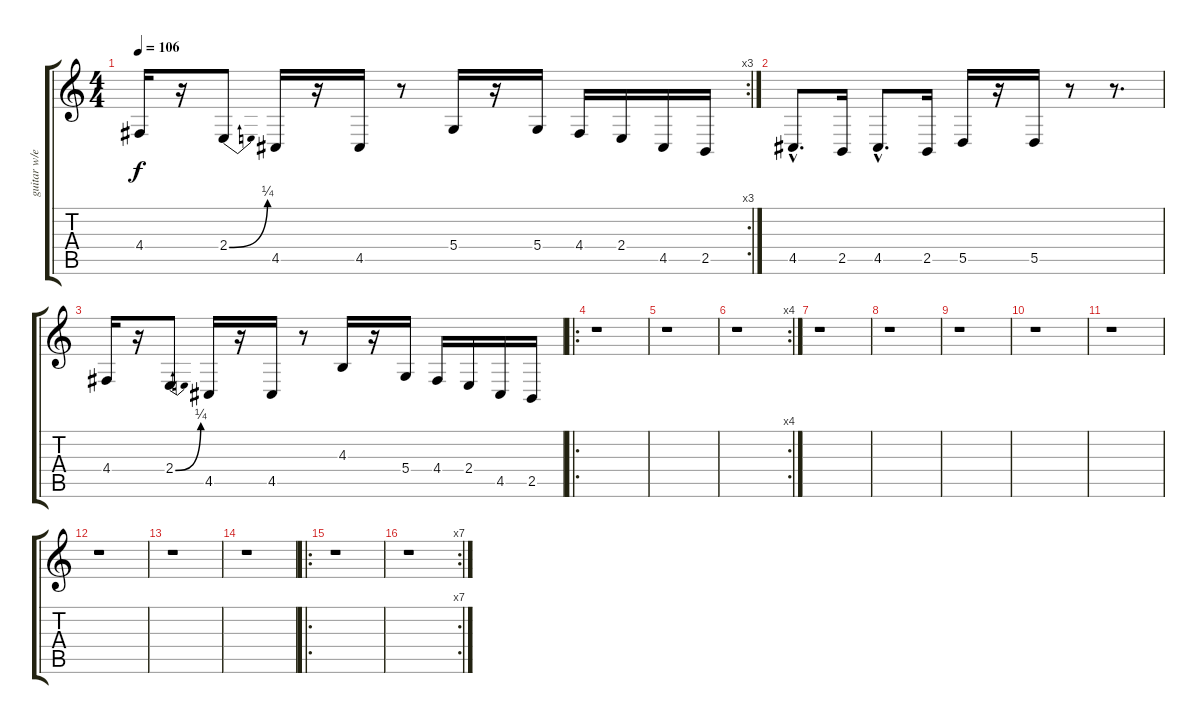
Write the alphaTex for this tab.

\track ("guitar w/effects" "guitar w/e") {instrument lead2sawtooth}
\staff {score tabs}
\tuning (E4 B3 G3 D3 A2 E2) {hide}
\rc 3
\ts (4 4)
\tempo 106
\clef g2
\ks c
4.4.16{dy f} r.16 2.4{be (bend 0 0 60 1)}.8 4.5.16 r.16 4.5.16 r.8 5.4.16 r.16 5.4.16 4.4.16 2.4.16 4.5.16 2.5.16 |
4.5{hac}.8{d} 2.5.16 4.5{hac}.8{d} 2.5.16 5.5.16 r.16 5.5.16 r.8 r.8{d} |
4.4.16 r.16 2.4{be (bend 0 0 60 1)}.8 4.5.16 r.16 4.5.16 r.8 4.3.16 r.16 5.4.16 4.4.16 2.4.16 4.5.16 2.5.16 |
\ro
r.1 |
r.1 |
\rc 4
r.1 |
r.1 |
r.1 |
r.1 |
r.1 |
r.1 |
r.1 |
r.1 |
r.1 |
\ro
r.1 |
\rc 7
r.1
